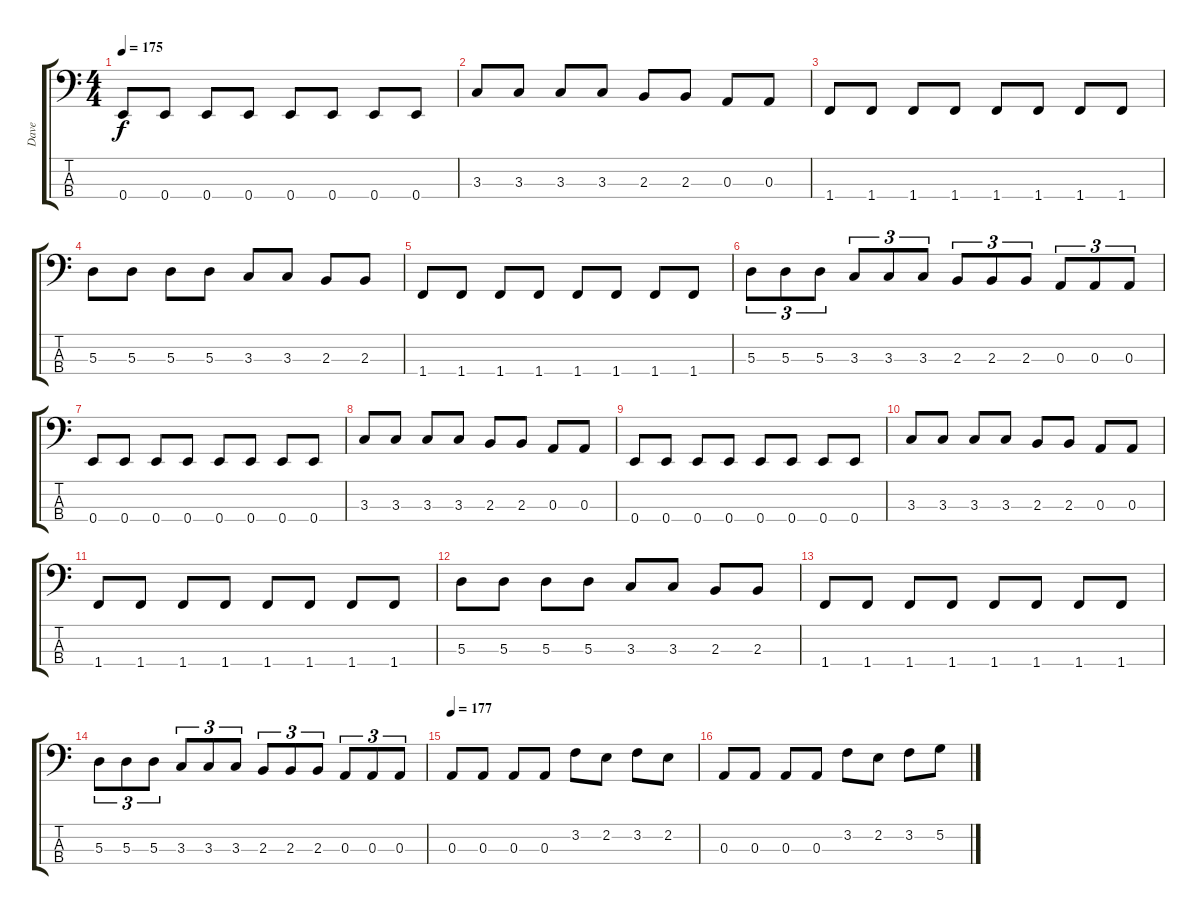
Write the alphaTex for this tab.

\track ("Dave" "Dave") {instrument electricbassfinger}
\staff {score tabs}
\tuning (G2 D2 A1 E1) {hide}
\ts (4 4)
\tempo 175
\clef f4
\ks c
0.4.8{dy f} 0.4.8 0.4.8 0.4.8 0.4.8 0.4.8 0.4.8 0.4.8 |
3.3.8 3.3.8 3.3.8 3.3.8 2.3.8 2.3.8 0.3.8 0.3.8 |
1.4.8 1.4.8 1.4.8 1.4.8 1.4.8 1.4.8 1.4.8 1.4.8 |
5.3.8 5.3.8 5.3.8 5.3.8 3.3.8 3.3.8 2.3.8 2.3.8 |
1.4.8 1.4.8 1.4.8 1.4.8 1.4.8 1.4.8 1.4.8 1.4.8 |
5.3.8{tu (3 2)} 5.3.8{tu (3 2)} 5.3.8{tu (3 2)} 3.3.8{tu (3 2)} 3.3.8{tu (3 2)} 3.3.8{tu (3 2)} 2.3.8{tu (3 2)} 2.3.8{tu (3 2)} 2.3.8{tu (3 2)} 0.3.8{tu (3 2)} 0.3.8{tu (3 2)} 0.3.8{tu (3 2)} |
0.4.8 0.4.8 0.4.8 0.4.8 0.4.8 0.4.8 0.4.8 0.4.8 |
3.3.8 3.3.8 3.3.8 3.3.8 2.3.8 2.3.8 0.3.8 0.3.8 |
0.4.8 0.4.8 0.4.8 0.4.8 0.4.8 0.4.8 0.4.8 0.4.8 |
3.3.8 3.3.8 3.3.8 3.3.8 2.3.8 2.3.8 0.3.8 0.3.8 |
1.4.8 1.4.8 1.4.8 1.4.8 1.4.8 1.4.8 1.4.8 1.4.8 |
5.3.8 5.3.8 5.3.8 5.3.8 3.3.8 3.3.8 2.3.8 2.3.8 |
1.4.8 1.4.8 1.4.8 1.4.8 1.4.8 1.4.8 1.4.8 1.4.8 |
5.3.8{tu (3 2)} 5.3.8{tu (3 2)} 5.3.8{tu (3 2)} 3.3.8{tu (3 2)} 3.3.8{tu (3 2)} 3.3.8{tu (3 2)} 2.3.8{tu (3 2)} 2.3.8{tu (3 2)} 2.3.8{tu (3 2)} 0.3.8{tu (3 2)} 0.3.8{tu (3 2)} 0.3.8{tu (3 2)} |
\tempo 177
0.3.8 0.3.8 0.3.8 0.3.8 3.2.8 2.2.8 3.2.8 2.2.8 |
0.3.8 0.3.8 0.3.8 0.3.8 3.2.8 2.2.8 3.2.8 5.2.8
